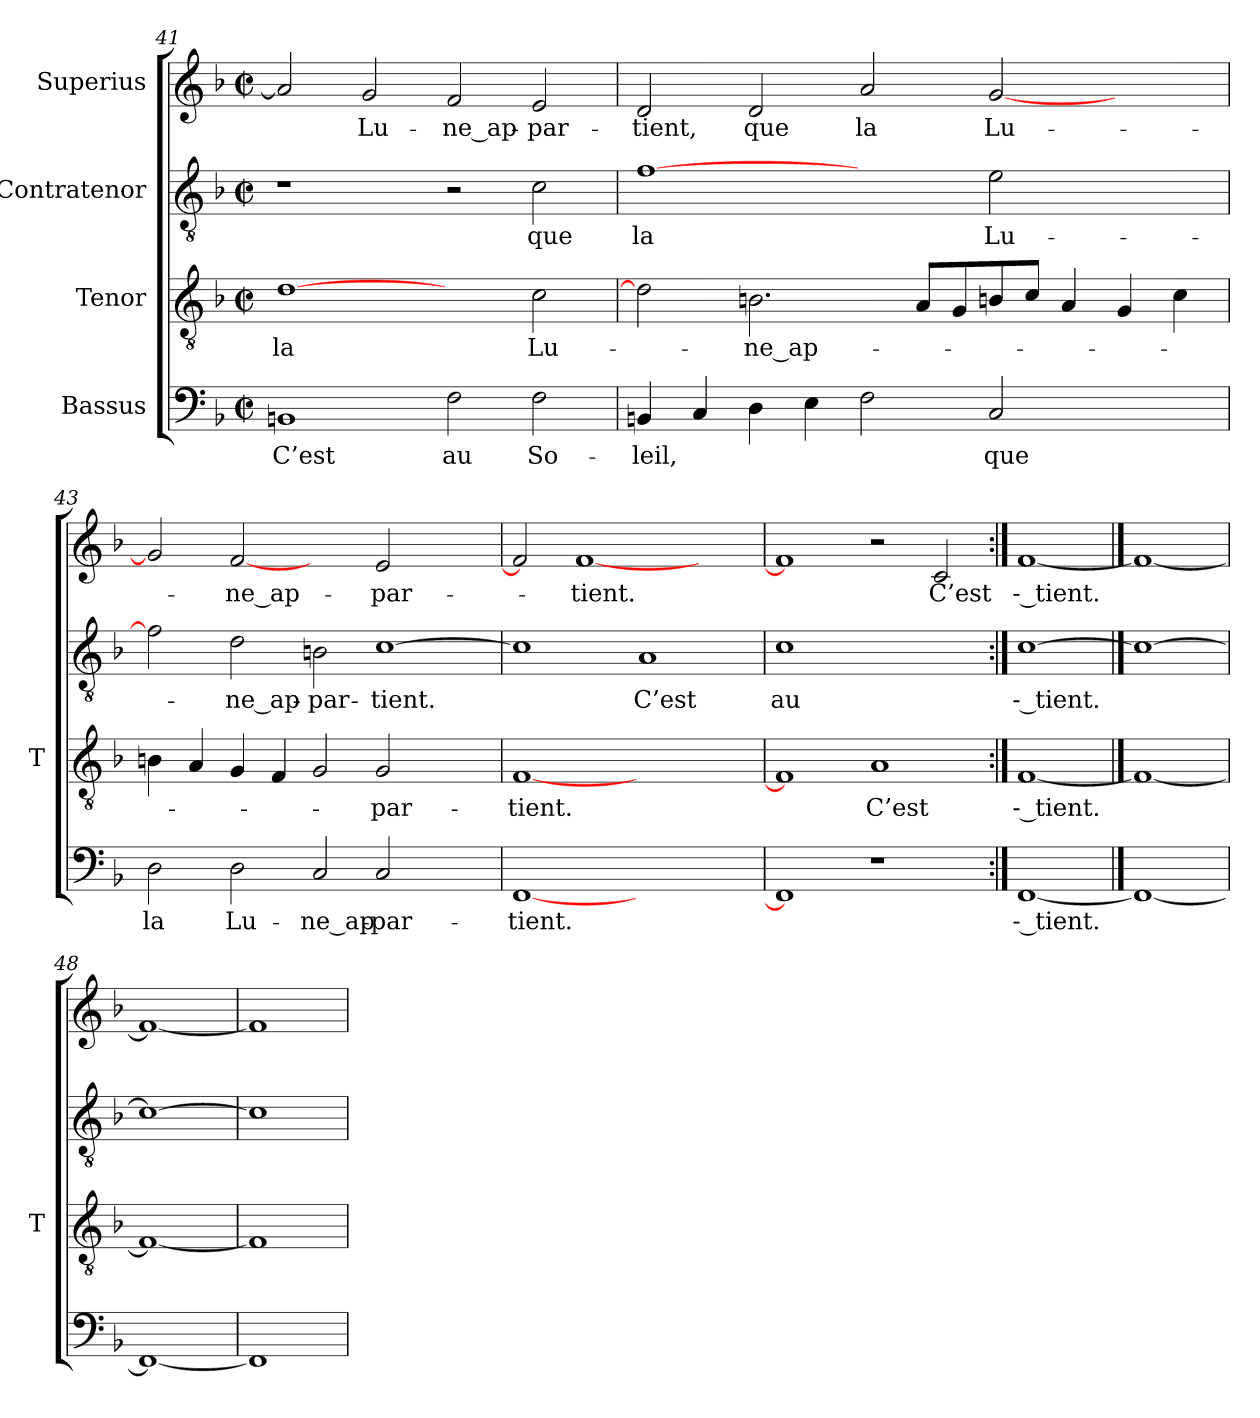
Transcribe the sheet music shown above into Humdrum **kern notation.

**kern	**text	**kern	**text	**kern	**text	**kern	**text
*part4	*part4	*part3	*part3	*part2	*part2	*part1	*part1
*staff4	*staff4	*staff3	*staff3	*staff2	*staff2	*staff1	*staff1
*I"Bassus	*	*I"Tenor	*	*I"Contratenor	*	*I"Superius	*
*	*	*I'T	*	*	*	*	*
*clefF4	*	*clefGv2	*	*clefGv2	*	*clefG2	*
*k[b-]	*	*k[b-]	*	*k[b-]	*	*k[b-]	*
*F:	*	*F:	*	*F:	*	*F:	*
*M2/2	*	*M2/2	*	*M2/2	*	*M2/2	*
*met(c|)	*	*met(c|)	*	*met(c|)	*	*met(c|)	*
=41	=41	=41	=41	=41	=41	=41	=41
1BBn	-C’est	[1d	-la	1r	.	2a]	.
.	.	.	.	.	.	2g	Lu-
2F	-au	2ryy	.	2r	.	2f	ne_ap-
2F	So-	2c	Lu-	2c	-que	2e	par-
=42	=42	=42	=42	=42	=42	=42	=42
4BBn	-leil,	2d]	.	[1f	-la	2d	-tient,
4C	.	.	.	.	.	.	.
4D	.	2.Bn	ne_ap-	.	.	2d	-que
4E	.	.	.	.	.	.	.
2F	.	.	.	2ryy	.	2a	-la
.	.	8AL	.	.	.	.	.
.	.	8G	.	.	.	.	.
2C	-que	8Bn	.	2e	Lu-	[2g	Lu-
.	.	8cJ	.	.	.	.	.
.	.	4A	.	.	.	.	.
2ryy	.	4G	.	2ryy	.	2ryy	.
.	.	4c	.	.	.	.	.
!!LO:LB:g=z
=43	=43	=43	=43	=43	=43	=43	=43
2D	-la	4Bn	.	2f]	.	2g]	.
.	.	4A	.	.	.	.	.
2D	Lu-	4G	.	2d	ne_ap-	[2f	ne_ap-
.	.	4F	.	.	.	.	.
2C	ne_ap-	2G	.	2Bn	par-	2ryy	.
2C	par-	2G	par-	[1c	-tient.	2e	par-
2ryy	.	2ryy	.	.	.	2ryy	.
=44	=44	=44	=44	=44	=44	=44	=44
[1FF	-tient.	[1F	-tient.	1c]	.	2f]	.
.	.	.	.	.	.	[1f	-tient.
1ryy	.	1ryy	.	1A	-C’est	.	.
.	.	.	.	.	.	2ryy	.
=45	=45	=45	=45	=45	=45	=45	=45
1FF]	.	1F]	.	1c	-au	1f]	.
1r	.	1A	-C’est	1ryy	.	2r	.
.	.	.	.	.	.	2c	-C’est
=46:|!	=46:|!	=46:|!	=46:|!	=46:|!	=46:|!	=46:|!	=46:|!
[1FF	-- tient.	[1F	-- tient.	[1c	-- tient.	[1f	-- tient.
==47	==47	==47	==47	==47	==47	==47	==47
1FF_	.	1F_	.	1c_	.	1f_	.
=48	=48	=48	=48	=48	=48	=48	=48
1FF_	.	1F_	.	1c_	.	1f_	.
=49	=49	=49	=49	=49	=49	=49	=49
1FF]	.	1F]	.	1c]	.	1f]	.
=	=	=	=	=	=	=	=
*-	*-	*-	*-	*-	*-	*-	*-
